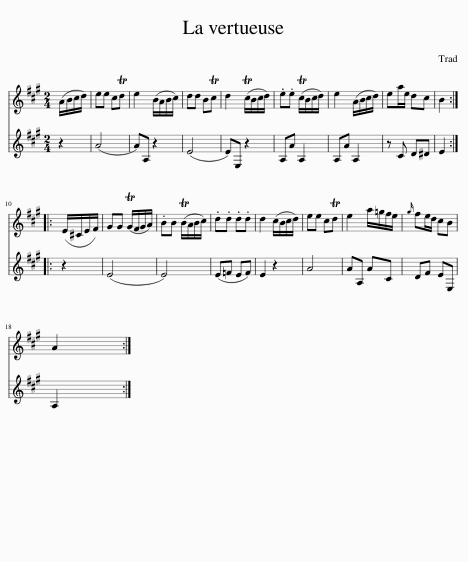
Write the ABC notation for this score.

X:1
%%score 1 2
L:1/8
M:2/4
I:linebreak $
K:A
V:1 treble
V:2 treble
V:1
 (A/B/c/d/) | ee cTd | e2 (B/A/B/c/) | dd BTc | d2 (Tc/B/c/d/) | %5
 .e.e (Tc/B/c/d/) | e2 (A/B/c/d/) | ea/e/ dc | B2 ::$ (E/^C/E/F/) | %10
 GG (TG/F/G/A/) | .BB (TB/A/B/c/) | .d.d .d.d | d2 (c/B/c/d/) | ee cTd | %15
 e2 a/=g/f/e/ |{g} fe/d/ cB |$ A2 :| %18
V:2
 z2 | (A4 | A)A, z2 | (E4 | E)E, z2 | %5
 A,A A,2 | A,A A,2 | z C D^D | E2 ::$ z2 | %10
 (E4 | E4) | (E=F EF) | E2 z2 | A4 | %15
 AA, AC | DF EE, |$ A,2 :| %18
